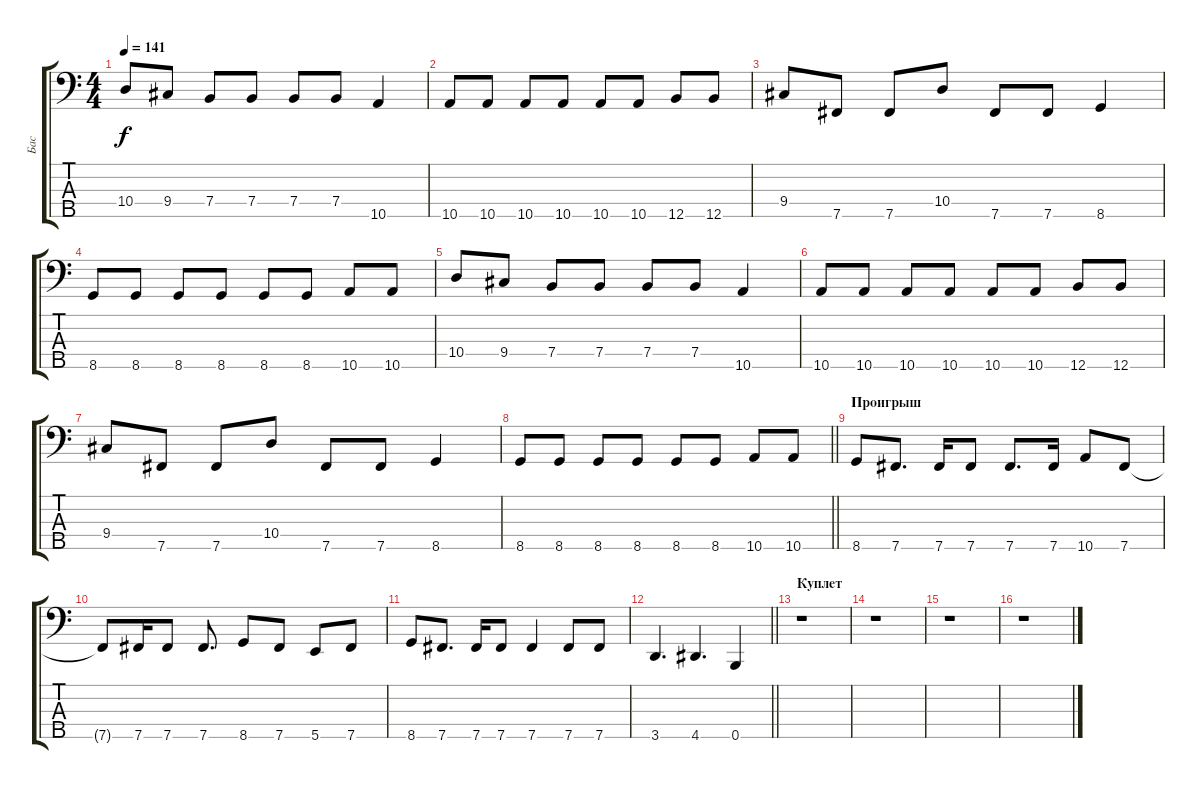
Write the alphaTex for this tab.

\track ("Бас" "Бас") {instrument electricbassfinger}
\staff {score tabs}
\tuning (G2 D2 A1 E1 B0) {hide}
\ts (4 4)
\section ("" "")
\tempo 141
\clef f4
\ks c
10.4.8{dy f} 9.4.8 7.4.8 7.4.8 7.4.8 7.4.8 10.5.4 |
10.5.8 10.5.8 10.5.8 10.5.8 10.5.8 10.5.8 12.5.8 12.5.8 |
9.4.8 7.5.8 7.5.8 10.4.8 7.5.8 7.5.8 8.5.4 |
8.5.8 8.5.8 8.5.8 8.5.8 8.5.8 8.5.8 10.5.8 10.5.8 |
10.4.8 9.4.8 7.4.8 7.4.8 7.4.8 7.4.8 10.5.4 |
10.5.8 10.5.8 10.5.8 10.5.8 10.5.8 10.5.8 12.5.8 12.5.8 |
9.4.8 7.5.8 7.5.8 10.4.8 7.5.8 7.5.8 8.5.4 |
\barLineRight lightlight
8.5.8 8.5.8 8.5.8 8.5.8 8.5.8 8.5.8 10.5.8 10.5.8 |
\section ("" "Проигрыш")
8.5.8 7.5.8{d} 7.5.16 7.5.8 7.5.8{d} 7.5.16 10.5.8 7.5.8 |
7.5{t}.8 7.5.16 7.5.8 7.5.8{d} 8.5.8 7.5.8 5.5.8 7.5.8 |
8.5.8 7.5.8{d} 7.5.16 7.5.8 7.5.4 7.5.8 7.5.8 |
\barLineRight lightlight
3.5.4{d} 4.5.4{d} 0.5.4 |
\section ("" "Куплет")
r.1 |
r.1 |
r.1 |
r.1
